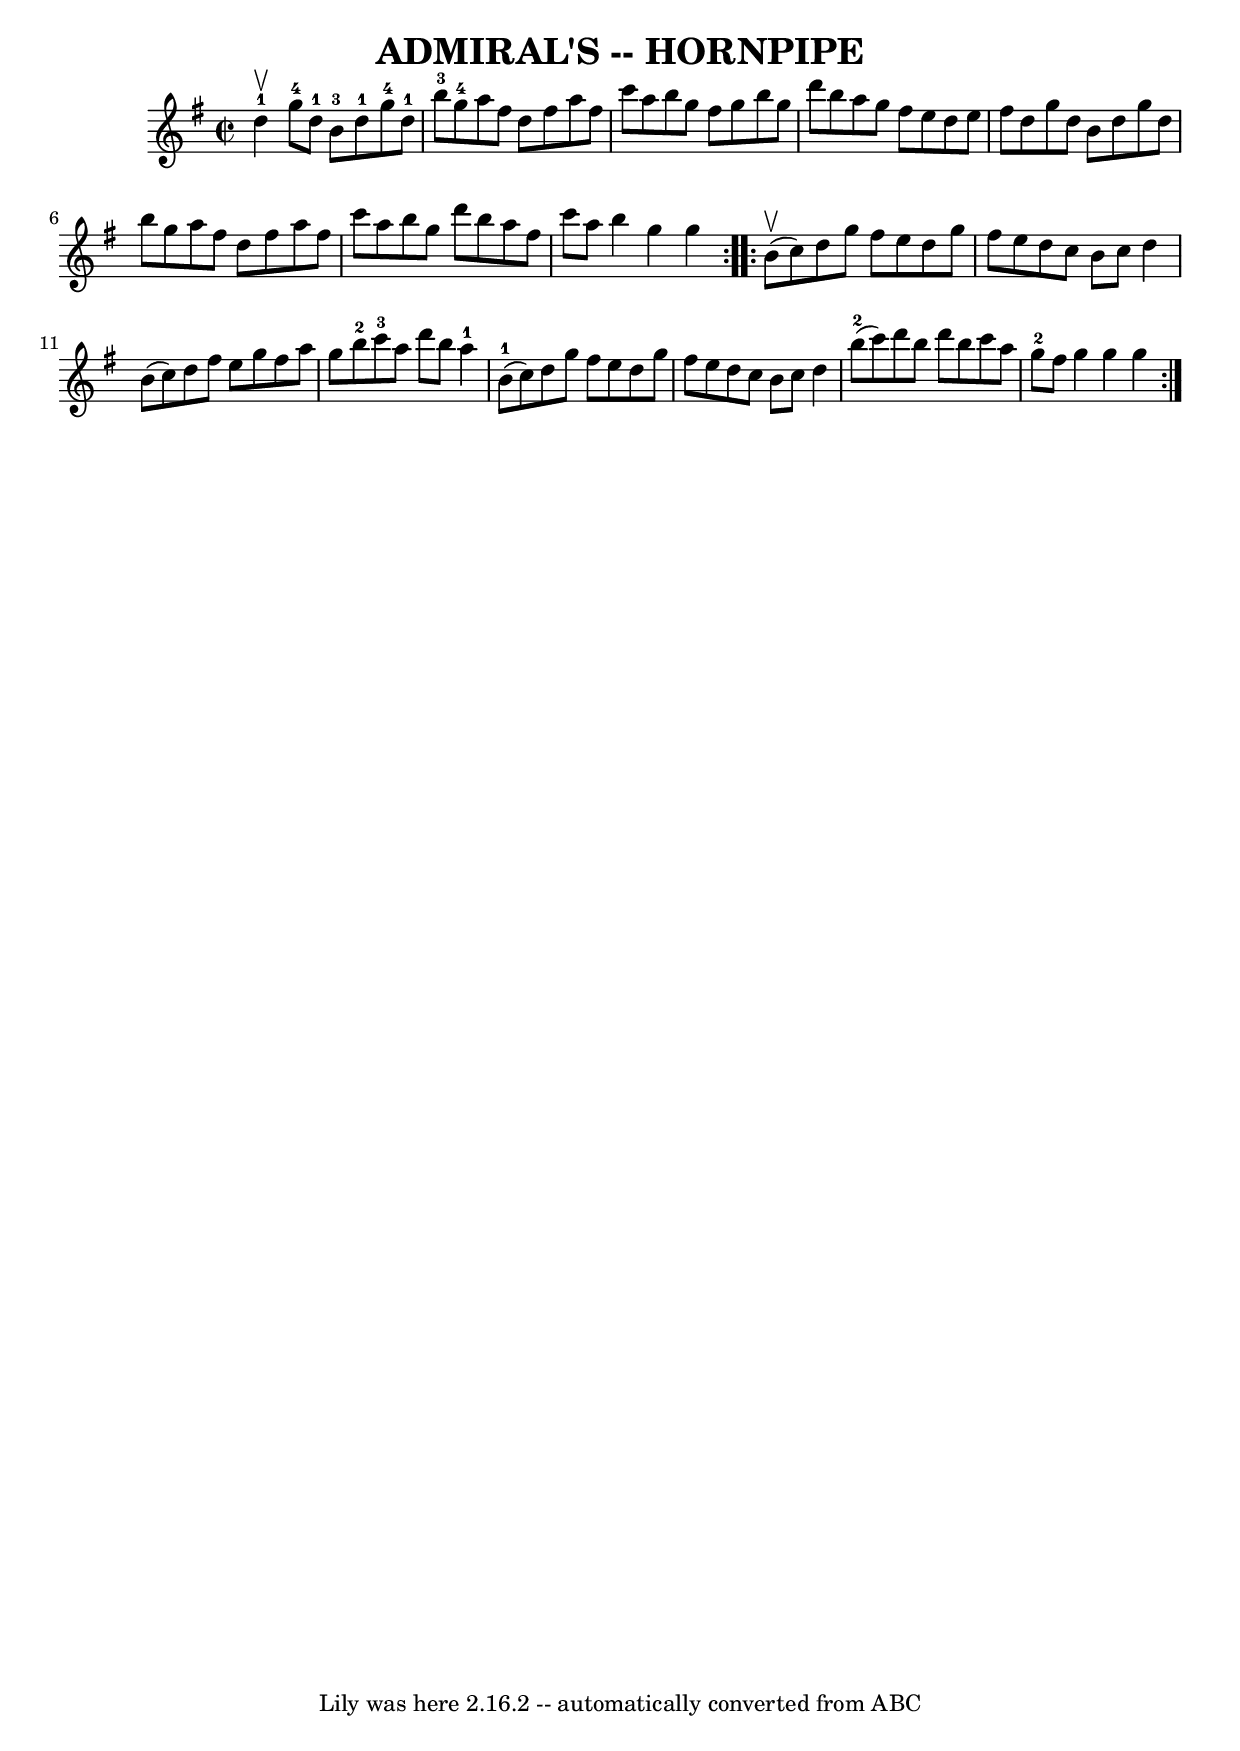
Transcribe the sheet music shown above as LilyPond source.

\version "2.16.2"
\include "Mammoth.ily"
\header {
  %% book = "Ryan's Mammoth Collection of Fiddle Tunes"
 crossRefNumber = "1"
 footnotes = ""
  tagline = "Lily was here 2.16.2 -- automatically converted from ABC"
  title = "ADMIRAL'S -- HORNPIPE"

}
voicedefault =  {



  \repeat volta 2 {

    \override Staff.TimeSignature #'style = #'C
    \time 2/2 
    \key g \major d''4-1^\upbow        |
 g''8-4 d''8-1 b'8-3 d''8-1 g''8-4 d''8-1 b''8-3 g''8-4    |
 a''8 fs''8 d''8 fs''8 a''8 fs''8 c'''8 a''8         |
 b''8 g''8 fs''8 g''8 b''8 g''8 d'''8 b''8     |
 a''8 g''8 fs''8 e''8 d''8 e''8 fs''8 d''8    |  |
 g''8 d''8 b'8 d''8 g''8 d''8 b''8 g''8     |
 a''8 fs''8 d''8 fs''8 a''8 fs''8 c'''8 a''8     |
 b''8 g''8 d'''8 b''8 a''8 fs''8 c'''8 a''8     |
 b''4 g''4 g''4    
  }     
  \repeat volta 2 {
 b'8 (^\upbow c''8)        |
 d''8 g''8 fs''8 e''8 d''8 g''8 fs''8 e''8     |
 d''8 c''8 b'8 c''8 d''4 b'8 (c''8)    |
 d''8 fs''8 e''8 g''8 fs''8 a''8 g''8 b''8-2    |
 c'''8-3 a''8 d'''8 b''8 a''4-1 b'8-1(c''8)   |  |
 d''8 g''8 fs''8 e''8 d''8 g''8 fs''8 e''8     |
 d''8 c''8 b'8 c''8 d''4 b''8-2(c'''8)    |
 d'''8 b''8 d'''8 b''8 c'''8 a''8 g''8-2 fs''8     |
 g''4 g''4 
 g''4    
  }   

}

\score{
  <<

    \context Staff="default"
    {
      \voicedefault 
      
    }

  >>
  \layout {
    
  }
  \midi {
  }

}
